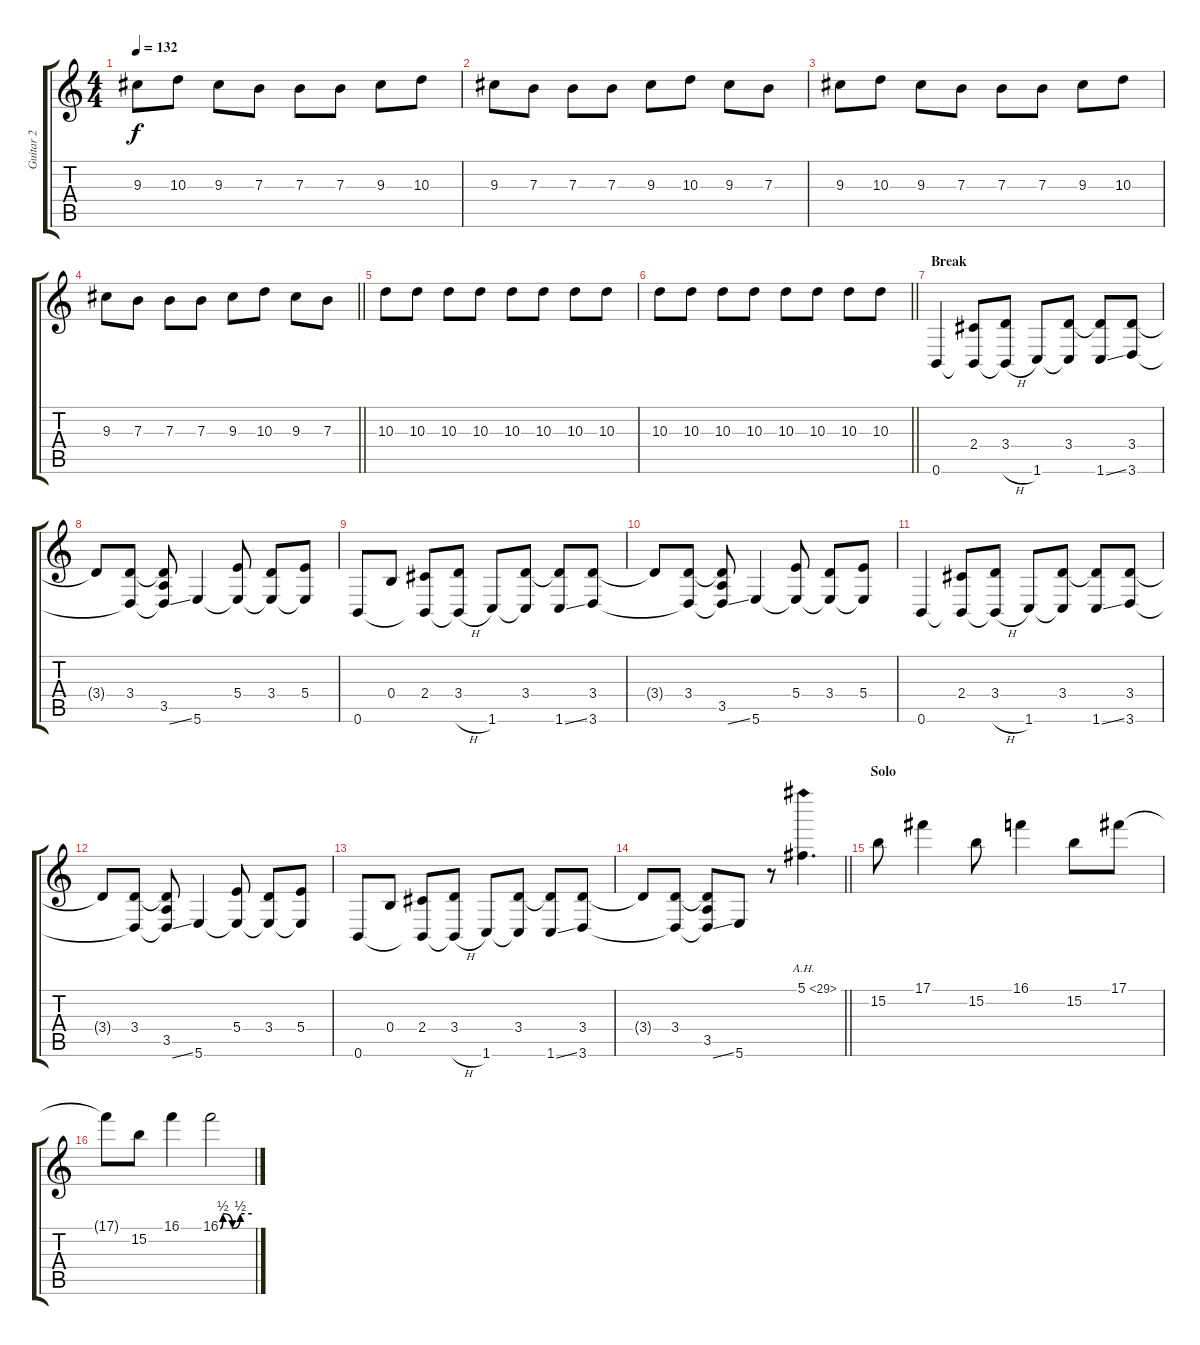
\track ("Guitar 2" "Guitar 2") {instrument distortionguitar}
\staff {score tabs}
\tuning (Db4 Ab3 E3 B2 Gb2 B1) {hide}
\ts (4 4)
\tempo 132
\clef g2
\ks c
9.3.8{dy f} 10.3.8 9.3.8 7.3.8 7.3.8 7.3.8 9.3.8 10.3.8 |
9.3.8 7.3.8 7.3.8 7.3.8 9.3.8 10.3.8 9.3.8 7.3.8 |
9.3.8 10.3.8 9.3.8 7.3.8 7.3.8 7.3.8 9.3.8 10.3.8 |
\barLineRight lightlight
9.3.8 7.3.8 7.3.8 7.3.8 9.3.8 10.3.8 9.3.8 7.3.8 |
10.3.8 10.3.8 10.3.8 10.3.8 10.3.8 10.3.8 10.3.8 10.3.8 |
\barLineRight lightlight
10.3.8 10.3.8 10.3.8 10.3.8 10.3.8 10.3.8 10.3.8 10.3.8 |
\section ("" "Break")
0.6.4 (2.4 0.6{t}).8 (3.4 0.6{h t}).8 1.6.8 (3.4 1.6{t}).8 (3.4{t} 1.6{ss}).8 (3.4 3.6).8 |
3.4{t}.8 (3.4 3.6{t}).8 (3.4{t} 3.5 3.6{ss t}).8 5.6.4 (5.4 5.6{t}).8 (3.4 5.6{t}).8 (5.4 5.6{t}).8 |
0.6.8 0.4.8 (2.4 0.6{t}).8 (3.4 0.6{h t}).8 1.6.8 (3.4 1.6{t}).8 (3.4{t} 1.6{ss}).8 (3.4 3.6).8 |
3.4{t}.8 (3.4 3.6{t}).8 (3.4{t} 3.5 3.6{ss t}).8 5.6.4 (5.4 5.6{t}).8 (3.4 5.6{t}).8 (5.4 5.6{t}).8 |
0.6.4 (2.4 0.6{t}).8 (3.4 0.6{h t}).8 1.6.8 (3.4 1.6{t}).8 (3.4{t} 1.6{ss}).8 (3.4 3.6).8 |
3.4{t}.8 (3.4 3.6{t}).8 (3.4{t} 3.5 3.6{ss t}).8 5.6.4 (5.4 5.6{t}).8 (3.4 5.6{t}).8 (5.4 5.6{t}).8 |
0.6.8 0.4.8 (2.4 0.6{t}).8 (3.4 0.6{h t}).8 1.6.8 (3.4 1.6{t}).8 (3.4{t} 1.6{ss}).8 (3.4 3.6).8 |
\barLineRight lightlight
3.4{t}.8 (3.4 3.6{t}).8 (3.4{t} 3.5 3.6{ss t}).8 5.6.8 r.8 5.1{ah 24}.4{d} |
\section ("" "Solo")
15.2.8 17.1.4 15.2.8 16.1.4 15.2.8 17.1.8 |
17.1{t}.8 15.2.8 16.1.4 16.1{be (custom 0 0 5 2 23 0 38 2 60 2)}.2
